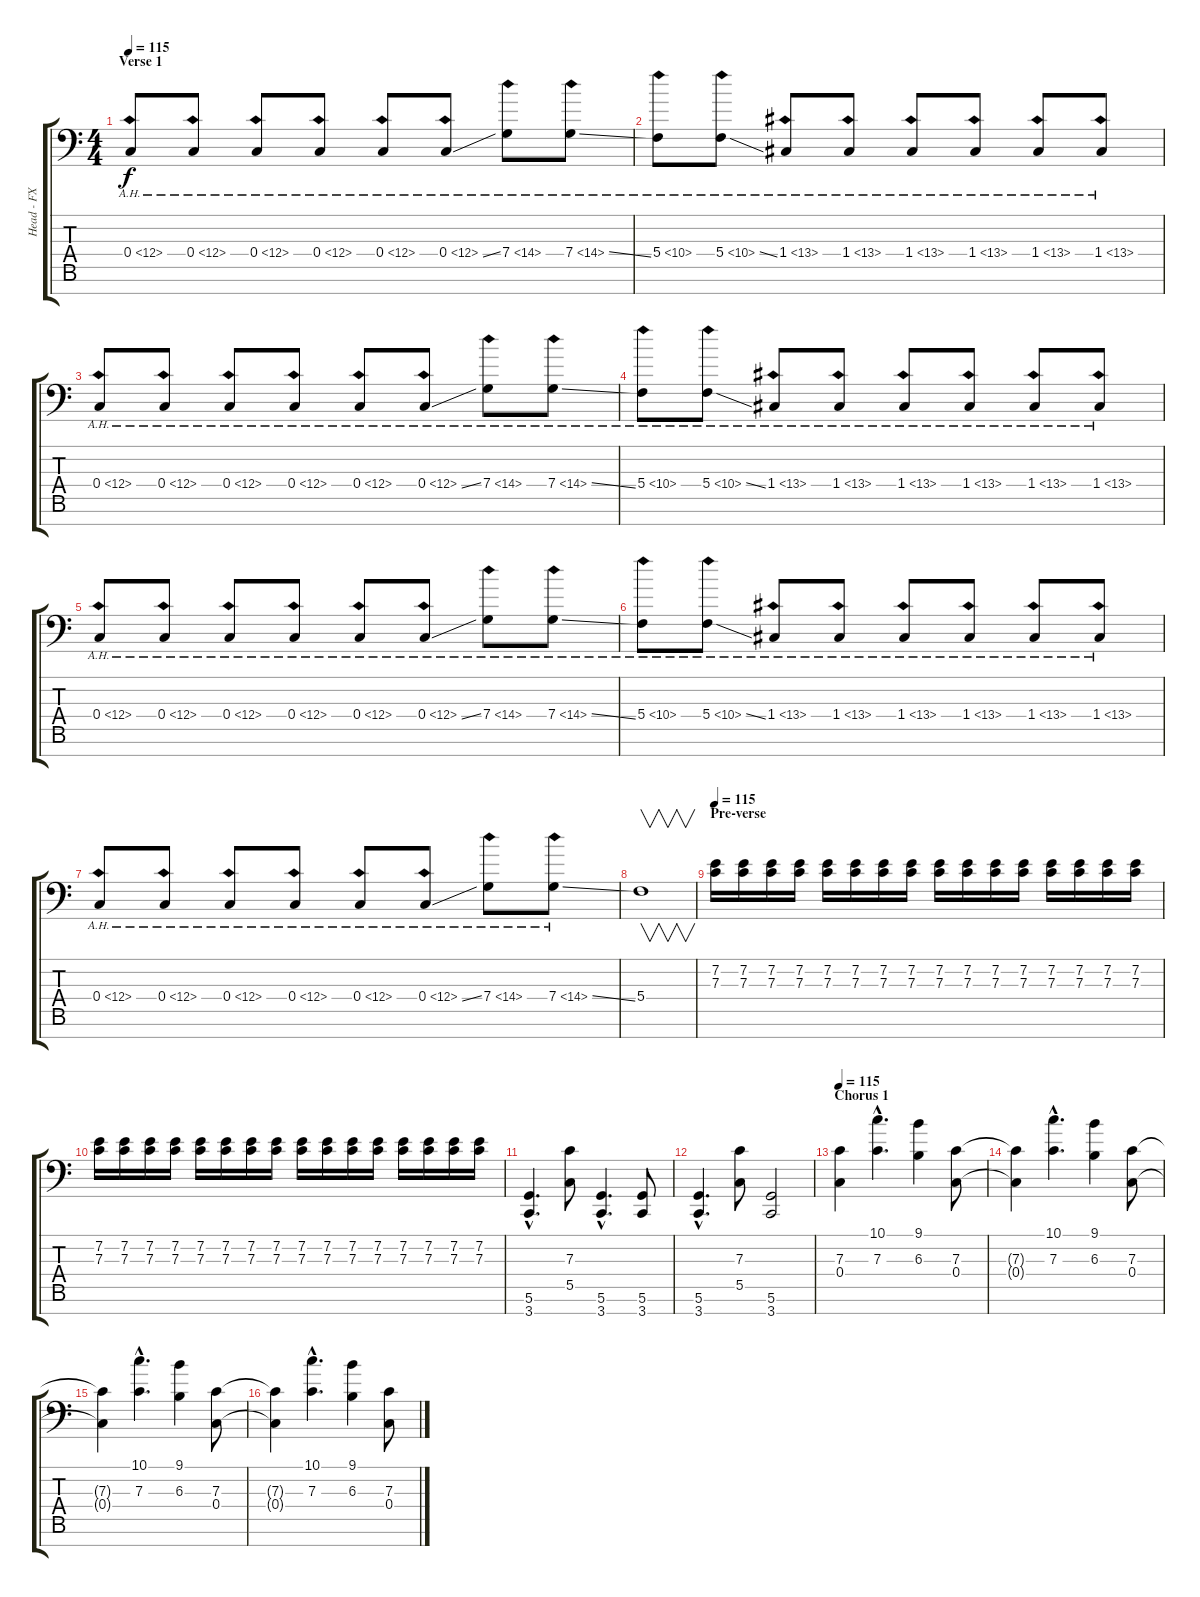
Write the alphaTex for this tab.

\track ("Head - FX" "Head - FX") {instrument lead2sawtooth}
\staff {score tabs}
\tuning (D4 A3 F3 C3 G2 D2 A1) {hide}
\ts (4 4)
\section ("" "Verse 1")
\tempo 115
\clef f4
\ks c
0.4{ah 12}.8{dy f volume 8 balance 8 instrument lead2sawtooth} 0.4{ah 12}.8{balance 16} 0.4{ah 12}.8 0.4{ah 12}.8 0.4{ah 12}.8 0.4{ah 12 ss}.8 7.4{ah 7}.8{balance 16} 7.4{ah 7 ss}.8{balance 8} |
5.4{ah 5}.8 5.4{ah 5 ss}.8 1.4{ah 12}.8{balance 0} 1.4{ah 12}.8 1.4{ah 12}.8 1.4{ah 12}.8{balance 8} 1.4{ah 12}.8 1.4{ah 12}.8 |
0.4{ah 12}.8{balance 8} 0.4{ah 12}.8{balance 16} 0.4{ah 12}.8 0.4{ah 12}.8 0.4{ah 12}.8 0.4{ah 12 ss}.8 7.4{ah 7}.8{balance 16} 7.4{ah 7 ss}.8{balance 8} |
5.4{ah 5}.8 5.4{ah 5 ss}.8 1.4{ah 12}.8{balance 0} 1.4{ah 12}.8 1.4{ah 12}.8 1.4{ah 12}.8{balance 8} 1.4{ah 12}.8 1.4{ah 12}.8 |
0.4{ah 12}.8{balance 8} 0.4{ah 12}.8{balance 16} 0.4{ah 12}.8 0.4{ah 12}.8 0.4{ah 12}.8 0.4{ah 12 ss}.8 7.4{ah 7}.8{balance 16} 7.4{ah 7 ss}.8{balance 8} |
5.4{ah 5}.8 5.4{ah 5 ss}.8 1.4{ah 12}.8{balance 0} 1.4{ah 12}.8 1.4{ah 12}.8 1.4{ah 12}.8{balance 8} 1.4{ah 12}.8 1.4{ah 12}.8 |
0.4{ah 12}.8{balance 8} 0.4{ah 12}.8{balance 16} 0.4{ah 12}.8 0.4{ah 12}.8 0.4{ah 12}.8 0.4{ah 12 ss}.8 7.4{ah 7}.8{balance 16} 7.4{ah 7 ss}.8{balance 8} |
5.4.1{v volume 12 balance 8} |
\section ("" "Pre-verse")
\tempo 115
(7.2 7.3).16{volume 4} (7.2 7.3).16 (7.2 7.3).16 (7.2 7.3).16 (7.2 7.3).16 (7.2 7.3).16 (7.2 7.3).16 (7.2 7.3).16 (7.2 7.3).16 (7.2 7.3).16 (7.2 7.3).16 (7.2 7.3).16 (7.2 7.3).16 (7.2 7.3).16 (7.2 7.3).16 (7.2 7.3).16 |
(7.2 7.3).16 (7.2 7.3).16 (7.2 7.3).16 (7.2 7.3).16 (7.2 7.3).16 (7.2 7.3).16 (7.2 7.3).16 (7.2 7.3).16 (7.2 7.3).16 (7.2 7.3).16 (7.2 7.3).16 (7.2 7.3).16 (7.2 7.3).16 (7.2 7.3).16 (7.2 7.3).16 (7.2 7.3).16 |
(5.6{hac} 3.7{hac}).4{d volume 14 balance 3 instrument lead2sawtooth} (7.3 5.5).8 (5.6{hac} 3.7{hac}).4{d} (5.6 3.7).8 |
(5.6{hac} 3.7{hac}).4{d} (7.3 5.5).8 (5.6 3.7).2 |
\section ("" "Chorus 1")
\tempo 115
(7.3 0.4).4{volume 10 balance 8 instrument lead2sawtooth} (10.1{hac} 7.3{hac}).4{d} (9.1 6.3).4 (7.3 0.4).8 |
(7.3{t} 0.4{t}).4 (10.1{hac} 7.3{hac}).4{d} (9.1 6.3).4 (7.3 0.4).8 |
(7.3{t} 0.4{t}).4 (10.1{hac} 7.3{hac}).4{d} (9.1 6.3).4 (7.3 0.4).8 |
(7.3{t} 0.4{t}).4 (10.1{hac} 7.3{hac}).4{d} (9.1 6.3).4 (7.3 0.4).8
